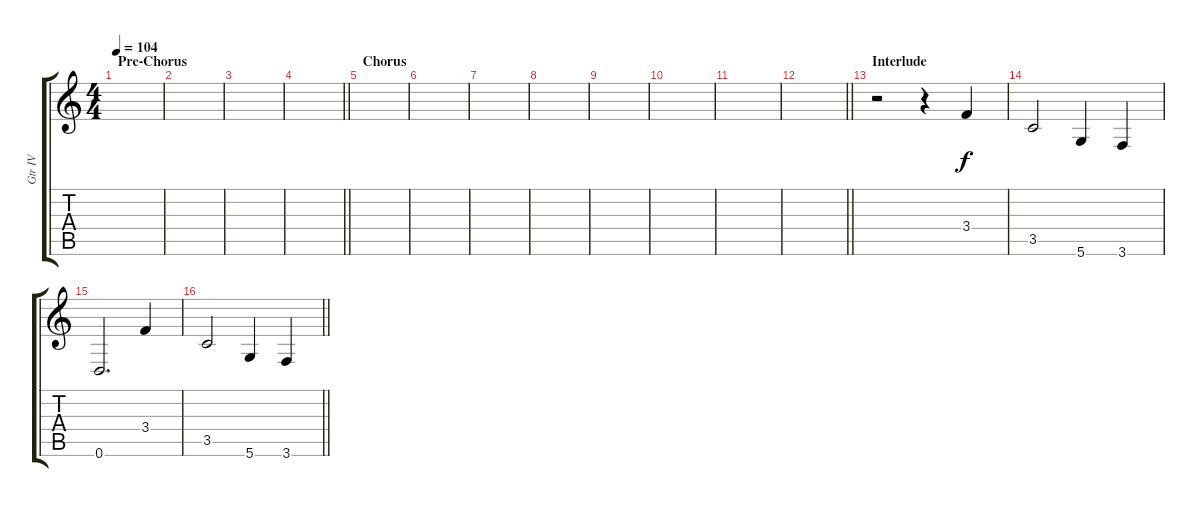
\track ("Gtr IV" "Gtr IV") {instrument electricguitarclean}
\staff {score tabs}
\tuning (E4 B3 G3 D3 A2 D2) {hide}
\ts (4 4)
\section ("" "Pre-Chorus")
\tempo 104
\clef g2
\ks c
|
|
|
\barLineRight lightlight
|
\section ("" "Chorus")
|
|
|
|
|
|
|
\barLineRight lightlight
|
\section ("" "Interlude")
r.2 r.4 3.4.4 |
3.5.2 5.6.4 3.6.4 |
0.6.2{d} 3.4.4 |
\barLineRight lightlight
3.5.2 5.6.4 3.6.4
